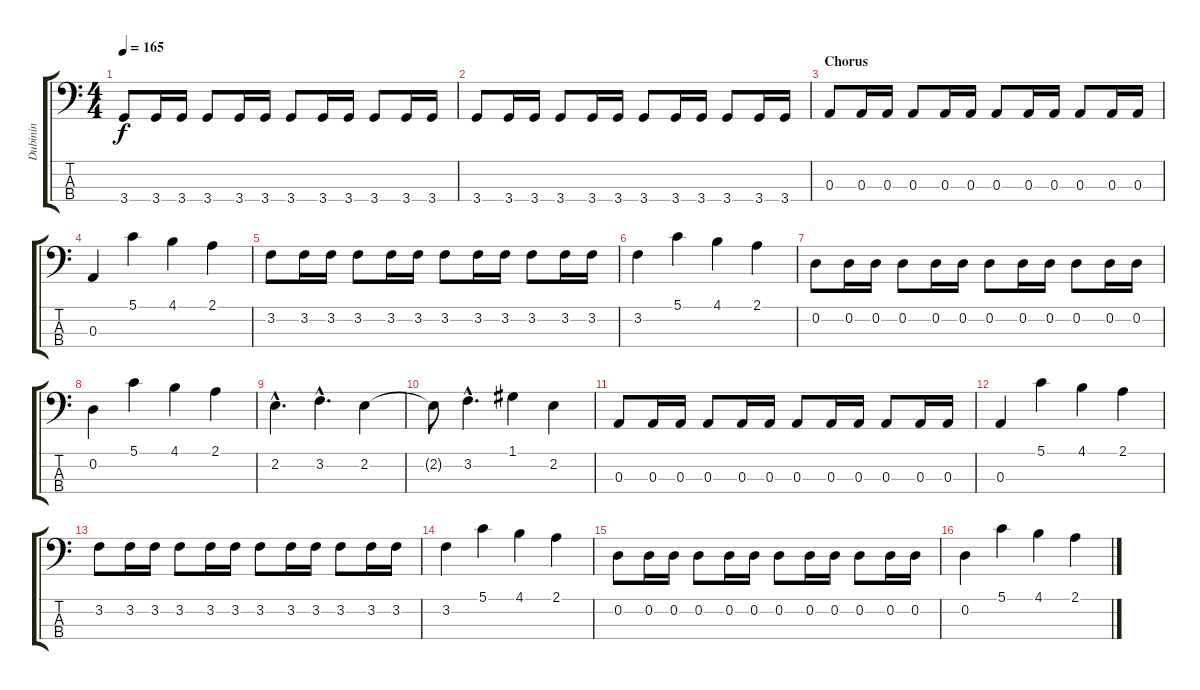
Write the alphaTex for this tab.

\track ("Dubinin" "Dubinin") {instrument electricbassfinger}
\staff {score tabs}
\tuning (G2 D2 A1 E1) {hide}
\ts (4 4)
\tempo 165
\clef f4
\ks c
3.4.8{dy f} 3.4.16 3.4.16 3.4.8 3.4.16 3.4.16 3.4.8 3.4.16 3.4.16 3.4.8 3.4.16 3.4.16 |
3.4.8 3.4.16 3.4.16 3.4.8 3.4.16 3.4.16 3.4.8 3.4.16 3.4.16 3.4.8 3.4.16 3.4.16 |
\section ("" "Chorus")
0.3.8 0.3.16 0.3.16 0.3.8 0.3.16 0.3.16 0.3.8 0.3.16 0.3.16 0.3.8 0.3.16 0.3.16 |
0.3.4 5.1.4 4.1.4 2.1.4 |
3.2.8 3.2.16 3.2.16 3.2.8 3.2.16 3.2.16 3.2.8 3.2.16 3.2.16 3.2.8 3.2.16 3.2.16 |
3.2.4 5.1.4 4.1.4 2.1.4 |
0.2.8 0.2.16 0.2.16 0.2.8 0.2.16 0.2.16 0.2.8 0.2.16 0.2.16 0.2.8 0.2.16 0.2.16 |
0.2.4 5.1.4 4.1.4 2.1.4 |
2.2{hac}.4{d} 3.2{hac}.4{d} 2.2.4 |
2.2{t}.8 3.2{hac}.4{d} 1.1.4 2.2.4 |
0.3.8 0.3.16 0.3.16 0.3.8 0.3.16 0.3.16 0.3.8 0.3.16 0.3.16 0.3.8 0.3.16 0.3.16 |
0.3.4 5.1.4 4.1.4 2.1.4 |
3.2.8 3.2.16 3.2.16 3.2.8 3.2.16 3.2.16 3.2.8 3.2.16 3.2.16 3.2.8 3.2.16 3.2.16 |
3.2.4 5.1.4 4.1.4 2.1.4 |
0.2.8 0.2.16 0.2.16 0.2.8 0.2.16 0.2.16 0.2.8 0.2.16 0.2.16 0.2.8 0.2.16 0.2.16 |
0.2.4 5.1.4 4.1.4 2.1.4
